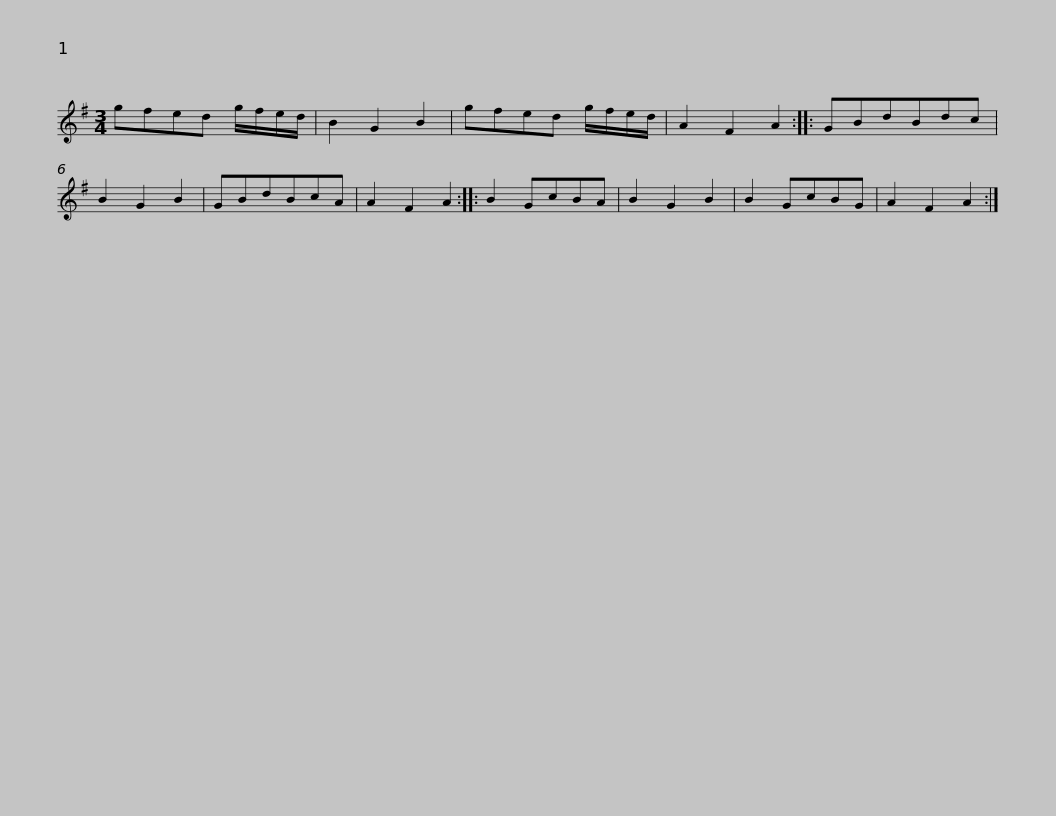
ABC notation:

X:1
L:1/8
M:3/4
I:linebreak $
K:G
V:1 treble
V:1
 gfed g/f/e/d/ | B2 G2 B2 | gfed g/f/e/d/ | A2 F2 A2 :: GBdBdc | %5
 B2 G2 B2 | GBdBcA | A2 F2 A2 ::$ B2 GcBA | B2 G2 B2 | %10
 B2 GcBG | A2 F2 A2 :| %12
